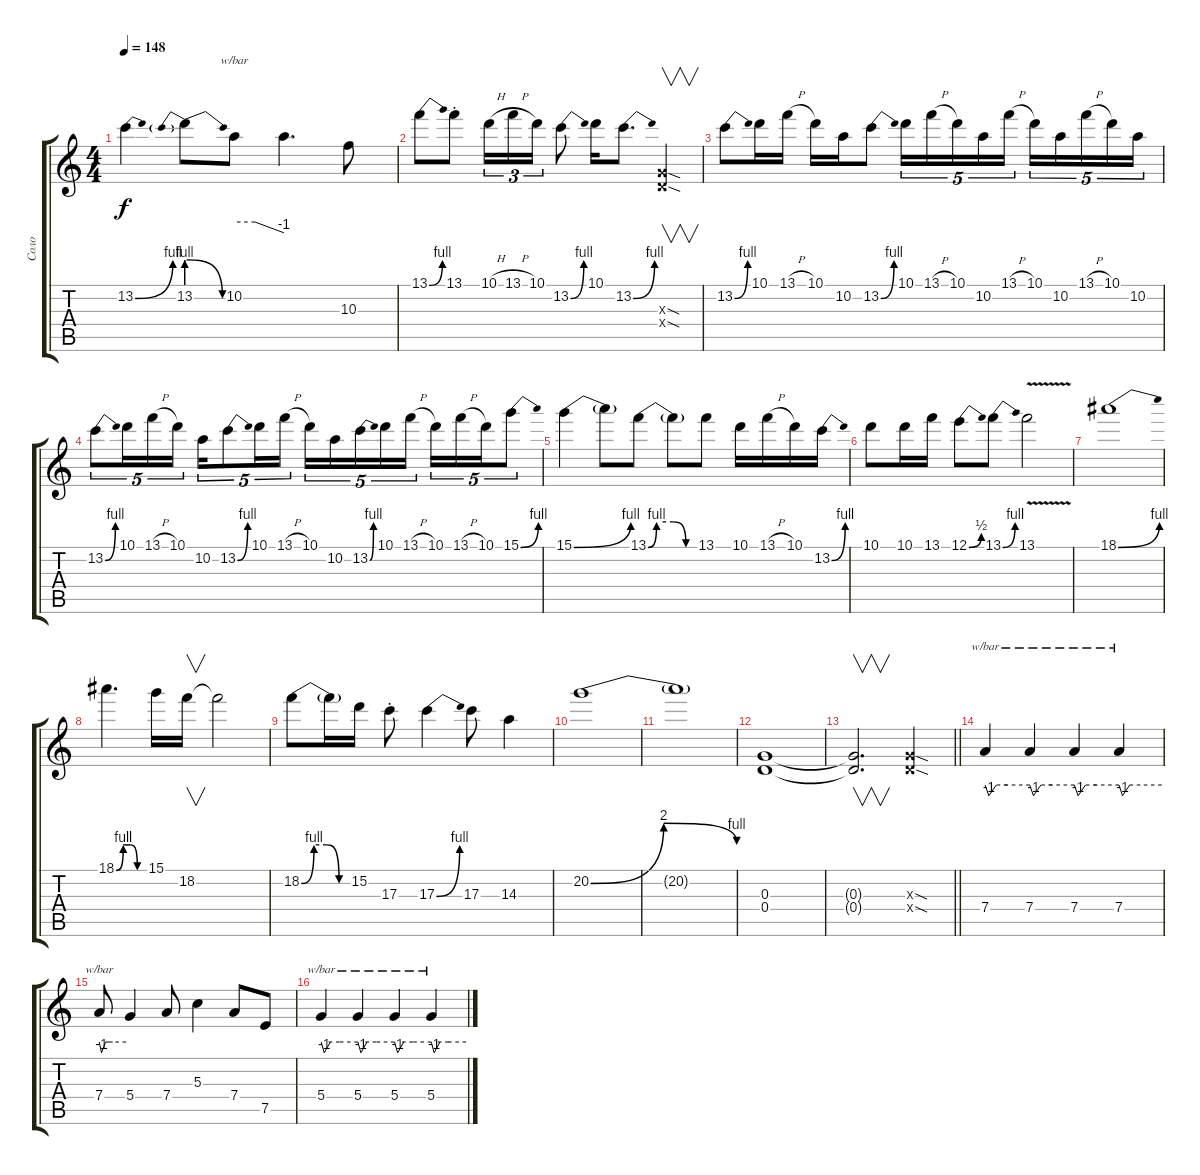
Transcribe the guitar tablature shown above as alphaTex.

\track ("Соло" "Соло") {instrument electricguitarjazz}
\staff {score tabs}
\tuning (E4 B3 G3 D3 A2 E2) {hide}
\ts (4 4)
\tempo 148
\clef g2
\ks c
13.2{be (bend 0 0 60 4)}.4{dy f} 13.2{be (prebendrelease 0 4 60 0)}.8 10.2.8{tbe (custom default 0 0 25 0 60 -4)} 10.2{t}.4{d} 10.3.8 |
13.1{be (bend 0 0 60 4)}.8 13.1{st}.8 10.1{h}.16{tu (3 2)} 13.1{h}.16{tu (3 2)} 10.1.16{tu (3 2)} 13.2{be (bend 0 0 60 4)}.8 10.1.16 13.2{be (bend 0 0 60 4)}.8{d} (0.3{sod x} 0.4{sod x}).4{v} |
13.2{be (bend 0 0 60 4)}.8 10.1.16 13.1{h}.16 10.1.16 10.2.16 13.2{be (bend 0 0 60 4)}.8 10.1.16{tu (5 4)} 13.1{h}.16{tu (5 4)} 10.1.16{tu (5 4)} 10.2.16{tu (5 4)} 13.1{h}.16{tu (5 4)} 10.1.16{tu (5 4)} 10.2.16{tu (5 4)} 13.1{h}.16{tu (5 4)} 10.1.16{tu (5 4)} 10.2.16{tu (5 4)} |
13.2{be (bend 0 0 60 4)}.8{tu (5 4)} 10.1.16{tu (5 4)} 13.1{h}.16{tu (5 4)} 10.1.16{tu (5 4)} 10.2.16{tu (5 4)} 13.2{be (bend 0 0 60 4)}.8{tu (5 4)} 10.1.16{tu (5 4)} 13.1{h}.16{tu (5 4)} 10.1.16{tu (5 4)} 10.2.16{tu (5 4)} 13.2{be (bend 0 0 60 4)}.16{tu (5 4)} 10.1.16{tu (5 4)} 13.1{h}.16{tu (5 4)} 10.1.16{tu (5 4)} 13.1{h}.16{tu (5 4)} 10.1.16{tu (5 4)} 15.1{be (bend 0 0 60 4)}.8{tu (5 4)} |
15.1{be (bend 0 0 60 4)}.4 15.1{t}.8 13.1{be (custom 0 0 10 4 30 4 45 0 60 0)}.8 13.1{t}.8 13.1.8 10.1.16 13.1{h}.16 10.1.16 13.2{be (bend 0 0 60 4)}.16 |
10.1.8 10.1.16 13.1.16 12.1{be (bend 0 0 60 2)}.8 13.1{be (bend 0 0 60 4)}.8 13.1{v}.2 |
18.1{be (bend 0 0 60 4)}.1 |
18.1{be (custom 0 0 15 4 30 4 45 0 60 0)}.4{d} 15.1.16 18.2.16{v} 18.2{t}.2 |
18.2{be (custom 0 0 15 4 30 4 45 0 60 0)}.8 18.2{t}.16 15.2.16 17.3{st}.8 17.3{be (bend 0 0 60 4)}.4 17.3.8 14.3.4 |
20.2{be (bendrelease 0 0 35 8 35 8 60 4)}.1 |
20.2{t}.1 |
(0.3 0.4).1 |
\barLineRight lightlight
(0.3{t} 0.4{t}).2{v d} (0.3{sod x} 0.4{sod x}).4 |
7.4.4{tbe (custom default 0 0 5 -4 15 0 30 0 60 0)} 7.4.4{tbe (custom default 0 0 5 -4 15 0 30 0 60 0)} 7.4.4{tbe (custom default 0 0 5 -4 15 0 30 0 60 0)} 7.4.4{tbe (custom default 0 0 5 -4 15 0 30 0 60 0)} |
7.4.8{tbe (custom default 0 0 5 -4 14 0 30 0 60 0)} 5.4.4 7.4.8 5.3.4 7.4.8 7.5.8 |
5.4.4{tbe (custom default 0 0 5 -4 15 0 30 0 60 0)} 5.4.4{tbe (custom default 0 0 5 -4 15 0 30 0 60 0)} 5.4.4{tbe (custom default 0 0 5 -4 15 0 30 0 60 0)} 5.4.4{tbe (custom default 0 0 5 -4 15 0 30 0 60 0)}
